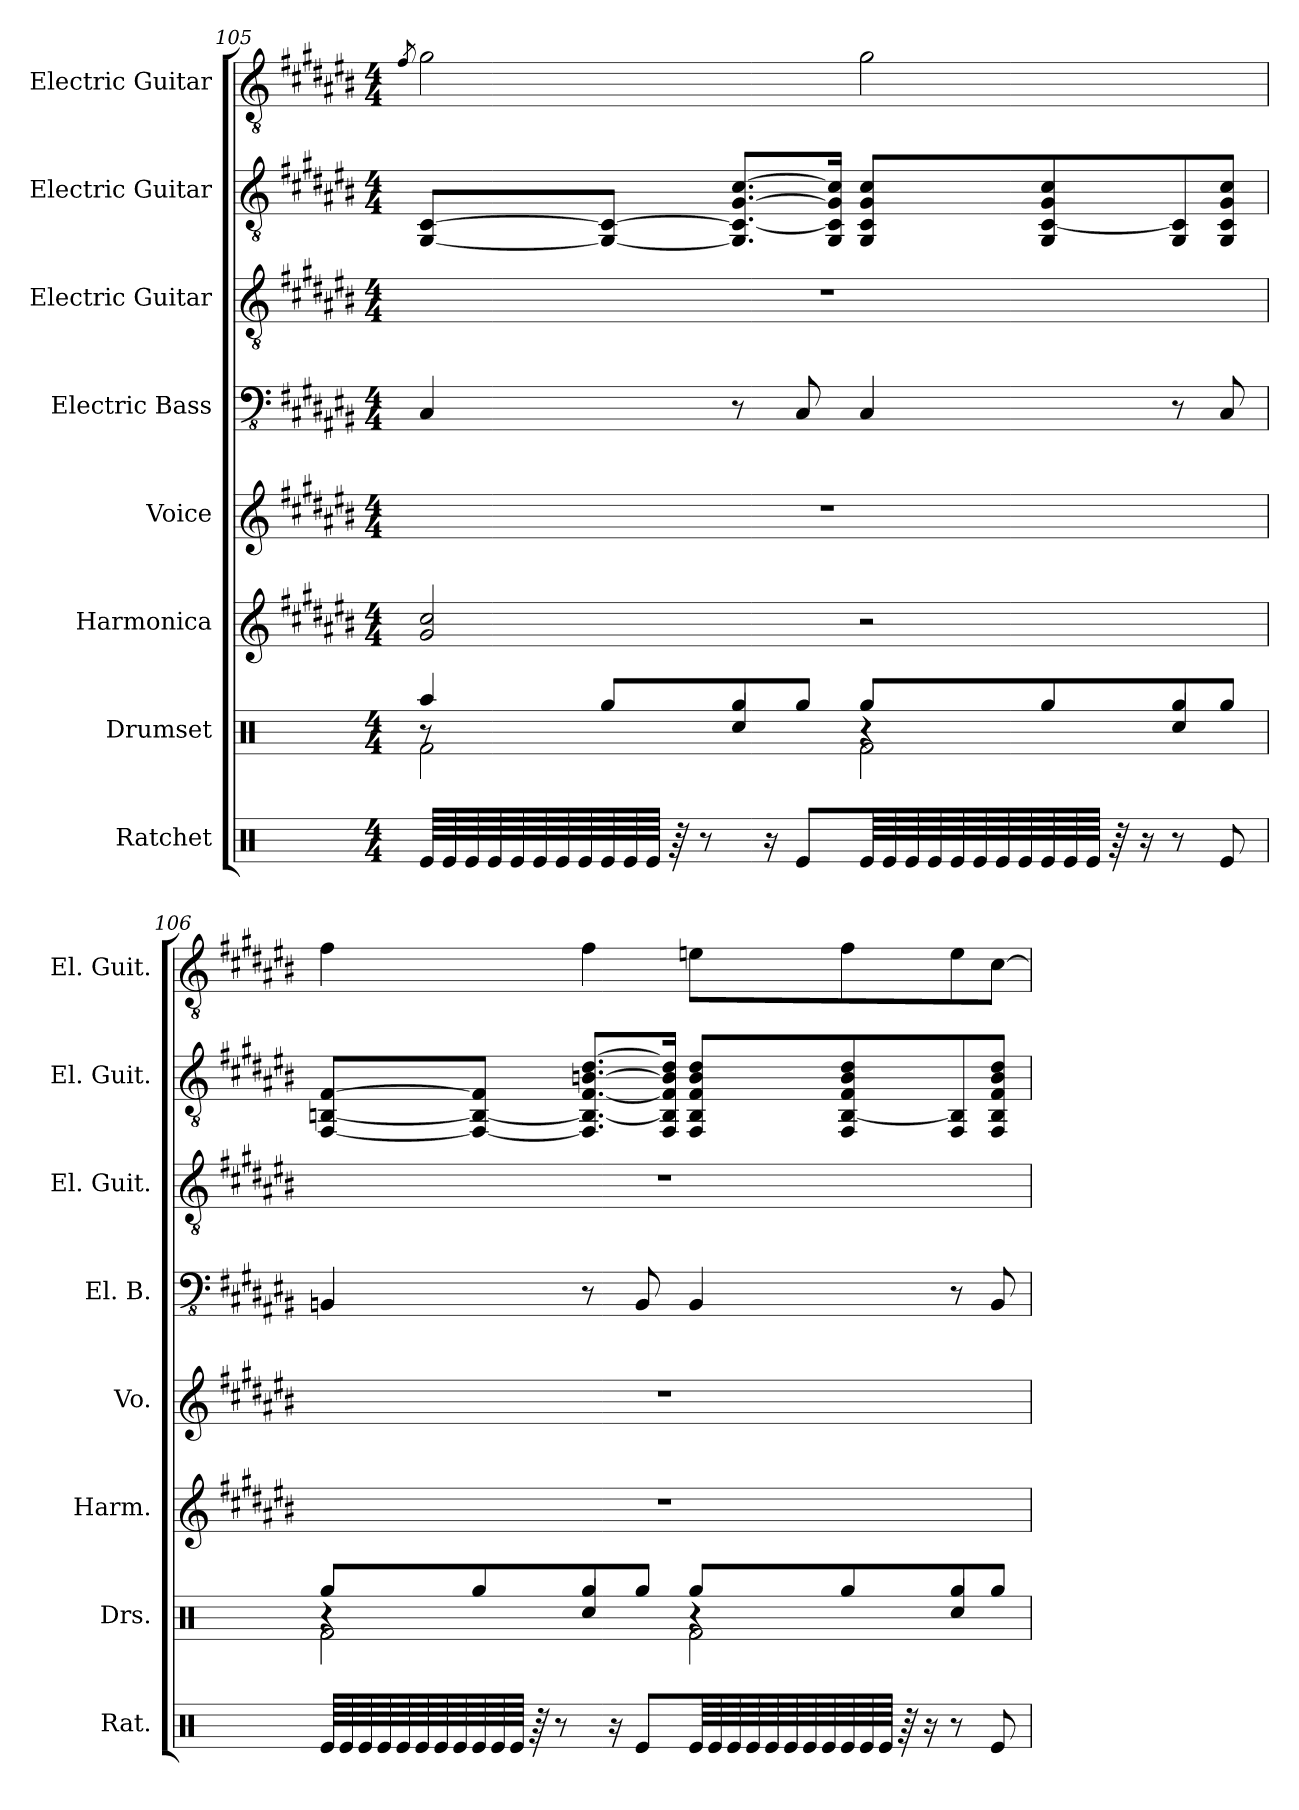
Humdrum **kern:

**kern	**kern	**kern	**kern	**kern	**kern	**kern	**kern
*part8	*part7	*part6	*part5	*part4	*part3	*part2	*part1
*staff8	*staff7	*staff6	*staff5	*staff4	*staff3	*staff2	*staff1
*I"Ratchet	*I"Drumset	*I"Harmonica	*I"Voice	*I"Electric Bass	*I"Electric Guitar	*I"Electric Guitar	*I"Electric Guitar
*I'Rat.	*I'Drs.	*I'Harm.	*I'Vo.	*I'El. B.	*I'El. Guit.	*I'El. Guit.	*I'El. Guit.
!!LO:PB:g=z
*clefX	*clefX	*clefG2	*clefG2	*clefFv4	*clefGv2	*clefGv2	*clefGv2
*k[]	*k[]	*k[f#c#g#d#a#e#b#]	*k[f#c#g#d#a#e#b#]	*k[f#c#g#d#a#e#b#]	*k[f#c#g#d#a#e#b#]	*k[f#c#g#d#a#e#b#]	*k[f#c#g#d#a#e#b#]
*M4/4	*M4/4	*M4/4	*M4/4	*M4/4	*M4/4	*M4/4	*M4/4
=105	=105	=105	=105	=105	=105	=105	=105
.	.	.	.	.	.	.	8qf#/
*	*^	*	*	*	*	*	*
*	*	*^	*	*	*	*	*	*
64Re/LLLL	4Raa/	2Rf\	8r	2g#/ 2cc#/	1r	4CC#/	1r	[8GG#/ [8C#/L	2g#\
64Re/	.	.	.	.	.	.	.	.	.
64Re/	.	.	.	.	.	.	.	.	.
64Re/	.	.	.	.	.	.	.	.	.
64Re/	.	.	.	.	.	.	.	.	.
64Re/	.	.	.	.	.	.	.	.	.
64Re/	.	.	.	.	.	.	.	.	.
64Re/	.	.	.	.	.	.	.	.	.
64Re/	.	.	8Rgg/L	.	.	.	.	8GG#/_ 8C#/_J	.
64Re/	.	.	.	.	.	.	.	.	.
64Re/JJJJ	.	.	.	.	.	.	.	.	.
64r	.	.	.	.	.	.	.	.	.
8r	.	.	.	.	.	.	.	.	.
.	4Rcc/	.	8Rgg/	.	.	8r	.	8.GG#/] 8.C#/_ [8.G#/ [8.c#/L	.
16r	.	.	.	.	.	.	.	.	.
8Re/L	.	.	8Rgg/J	.	.	8CC#/	.	.	.
.	.	.	.	.	.	.	.	16GG#/ 16C#/] 16G#/] 16c#/]Jk	.
64Re/LLL	4r	2Rf\	8Rgg/L	2r	.	4CC#/	.	8GG#/ 8C#/ 8G#/ 8c#/L	2g#\
64Re/	.	.	.	.	.	.	.	.	.
64Re/	.	.	.	.	.	.	.	.	.
64Re/	.	.	.	.	.	.	.	.	.
64Re/	.	.	.	.	.	.	.	.	.
64Re/	.	.	.	.	.	.	.	.	.
64Re/	.	.	.	.	.	.	.	.	.
64Re/	.	.	.	.	.	.	.	.	.
64Re/	.	.	8Rgg/	.	.	.	.	8GG#/ [8C#/ 8G#/ 8c#/	.
64Re/	.	.	.	.	.	.	.	.	.
64Re/JJJJ	.	.	.	.	.	.	.	.	.
64r	.	.	.	.	.	.	.	.	.
16r	.	.	.	.	.	.	.	.	.
8r	4Rcc/	.	8Rgg/	.	.	8r	.	8GG#/ 8C#/]	.
8Re/	.	.	8Rgg/J	.	.	8CC#/	.	8GG#/ 8C#/ 8G#/ 8c#/J	.
!!LO:PB:g=z
=106	=106	=106	=106	=106	=106	=106	=106	=106	=106
64Re/LLLL	4r	2Rf\	8Rgg/L	1r	1r	4BBBn/	1r	[8FF#/ [8BBn/ [8F#/L	4f#\
64Re/	.	.	.	.	.	.	.	.	.
64Re/	.	.	.	.	.	.	.	.	.
64Re/	.	.	.	.	.	.	.	.	.
64Re/	.	.	.	.	.	.	.	.	.
64Re/	.	.	.	.	.	.	.	.	.
64Re/	.	.	.	.	.	.	.	.	.
64Re/	.	.	.	.	.	.	.	.	.
64Re/	.	.	8Rgg/	.	.	.	.	8FF#/_ 8BB/_ 8F#/]J	.
64Re/	.	.	.	.	.	.	.	.	.
64Re/JJJJ	.	.	.	.	.	.	.	.	.
64r	.	.	.	.	.	.	.	.	.
8r	.	.	.	.	.	.	.	.	.
.	4Rcc/	.	8Rgg/	.	.	8r	.	8.FF#/] 8.BB/_ [8.F#/ [8.Bn/ [8.d#/L	4f#\
16r	.	.	.	.	.	.	.	.	.
8Re/L	.	.	8Rgg/J	.	.	8BBB/	.	.	.
.	.	.	.	.	.	.	.	16FF#/ 16BB/] 16F#/] 16B/] 16d#/]Jk	.
64Re/LLL	4r	2Rf\	8Rgg/L	.	.	4BBB/	.	8FF#/ 8BB/ 8F#/ 8B/ 8d#/L	8en\L
64Re/	.	.	.	.	.	.	.	.	.
64Re/	.	.	.	.	.	.	.	.	.
64Re/	.	.	.	.	.	.	.	.	.
64Re/	.	.	.	.	.	.	.	.	.
64Re/	.	.	.	.	.	.	.	.	.
64Re/	.	.	.	.	.	.	.	.	.
64Re/	.	.	.	.	.	.	.	.	.
64Re/	.	.	8Rgg/	.	.	.	.	8FF#/ [8BB/ 8F#/ 8B/ 8d#/	8f#\
64Re/	.	.	.	.	.	.	.	.	.
64Re/JJJJ	.	.	.	.	.	.	.	.	.
64r	.	.	.	.	.	.	.	.	.
16r	.	.	.	.	.	.	.	.	.
8r	4Rcc/	.	8Rgg/	.	.	8r	.	8FF#/ 8BB/]	8e\
8Re/	.	.	8Rgg/J	.	.	8BBB/	.	8FF#/ 8BB/ 8F#/ 8B/ 8d#/J	[8c#\J
*	*v	*v	*v	*	*	*	*	*	*
=	=	=	=	=	=	=	=
*-	*-	*-	*-	*-	*-	*-	*-
